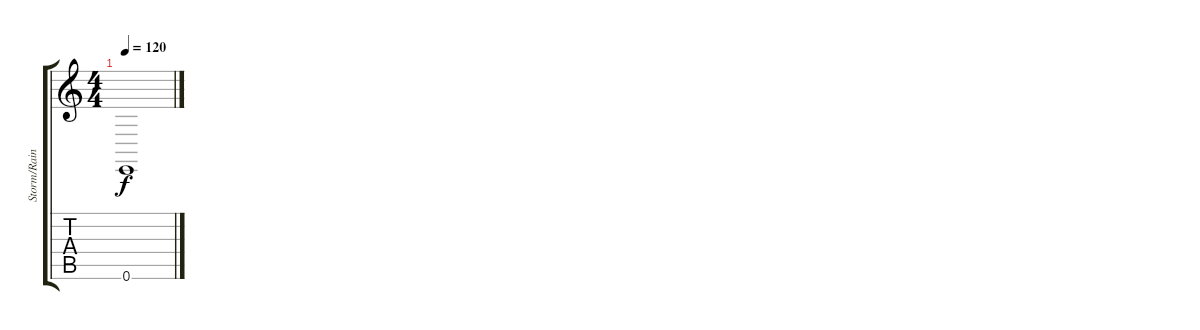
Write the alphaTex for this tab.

\track ("Storm/Rain Effects" "Storm/Rain") {instrument applause}
\staff {score tabs}
\tuning (E4 B3 G3 D3 A2 E2) {hide}
\ts (4 4)
\tempo 120
\clef g2
\ks c
0.6.1{dy f}
